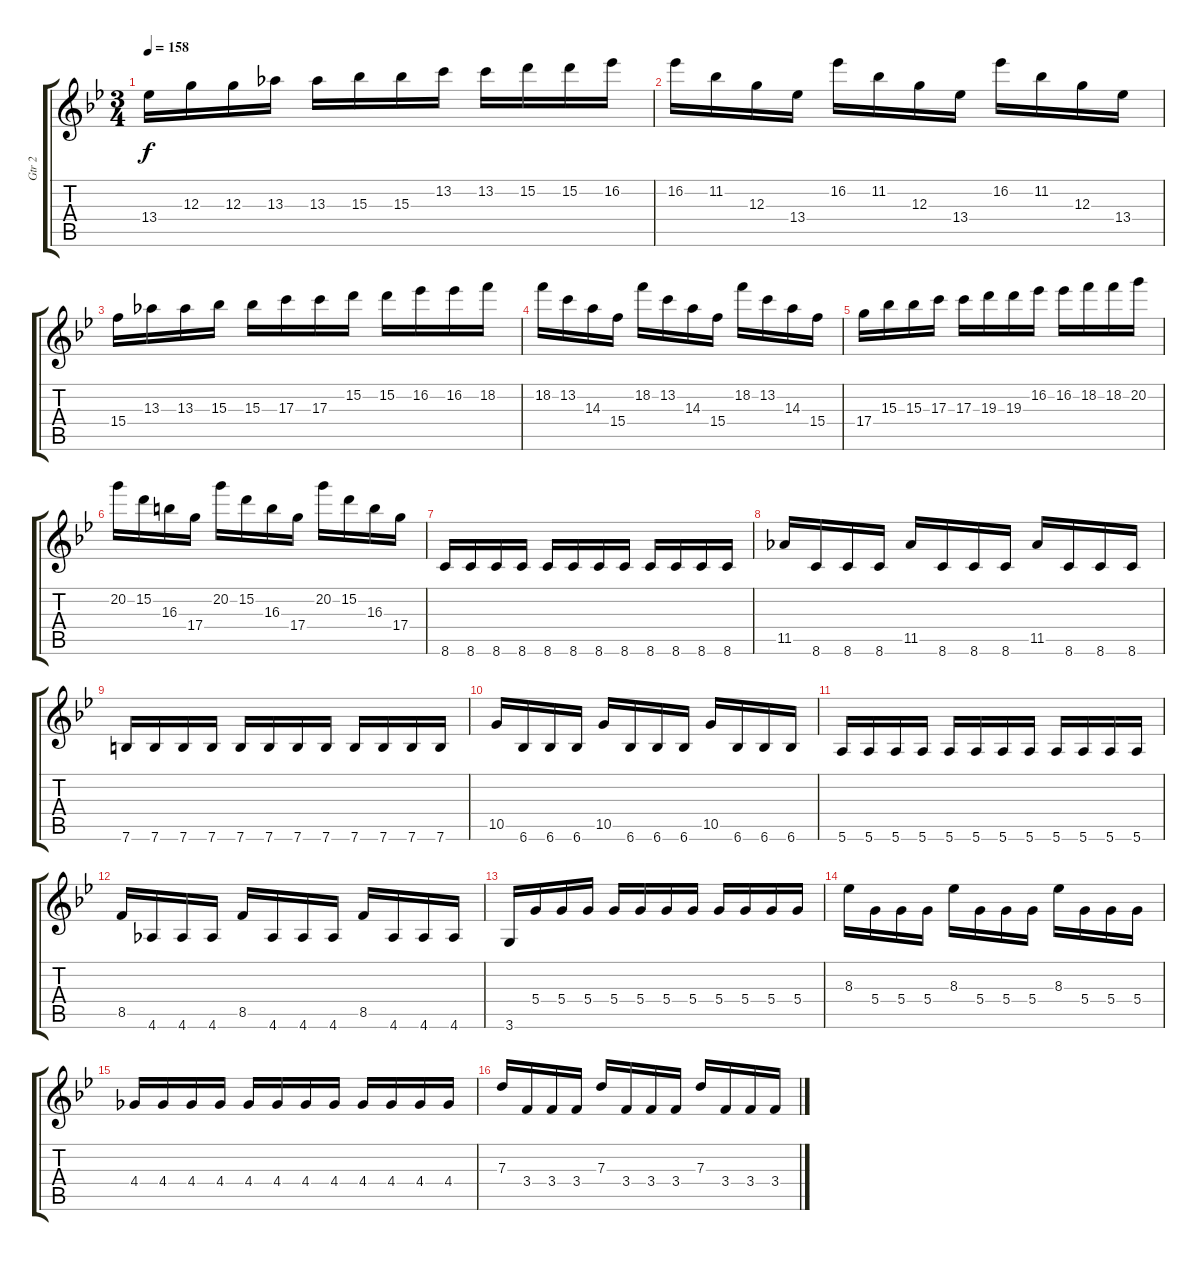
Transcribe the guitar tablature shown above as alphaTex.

\track ("Gtr 2" "Gtr 2") {instrument overdrivenguitar}
\staff {score tabs}
\tuning (E4 B3 G3 D3 A2 E2) {hide}
\ts (3 4)
\tempo 158
\clef g2
\ks bb
13.4.16{dy f} 12.3.16 12.3.16 13.3.16 13.3.16 15.3.16 15.3.16 13.2.16 13.2.16 15.2.16 15.2.16 16.2.16 |
16.2.16 11.2.16 12.3.16 13.4.16 16.2.16 11.2.16 12.3.16 13.4.16 16.2.16 11.2.16 12.3.16 13.4.16 |
15.4.16 13.3.16 13.3.16 15.3.16 15.3.16 17.3.16 17.3.16 15.2.16 15.2.16 16.2.16 16.2.16 18.2.16 |
18.2.16 13.2.16 14.3.16 15.4.16 18.2.16 13.2.16 14.3.16 15.4.16 18.2.16 13.2.16 14.3.16 15.4.16 |
17.4.16 15.3.16 15.3.16 17.3.16 17.3.16 19.3.16 19.3.16 16.2.16 16.2.16 18.2.16 18.2.16 20.2.16 |
20.2.16 15.2.16 16.3.16 17.4.16 20.2.16 15.2.16 16.3.16 17.4.16 20.2.16 15.2.16 16.3.16 17.4.16 |
8.6.16 8.6.16 8.6.16 8.6.16 8.6.16 8.6.16 8.6.16 8.6.16 8.6.16 8.6.16 8.6.16 8.6.16 |
11.5.16 8.6.16 8.6.16 8.6.16 11.5.16 8.6.16 8.6.16 8.6.16 11.5.16 8.6.16 8.6.16 8.6.16 |
7.6.16 7.6.16 7.6.16 7.6.16 7.6.16 7.6.16 7.6.16 7.6.16 7.6.16 7.6.16 7.6.16 7.6.16 |
10.5.16 6.6.16 6.6.16 6.6.16 10.5.16 6.6.16 6.6.16 6.6.16 10.5.16 6.6.16 6.6.16 6.6.16 |
5.6.16 5.6.16 5.6.16 5.6.16 5.6.16 5.6.16 5.6.16 5.6.16 5.6.16 5.6.16 5.6.16 5.6.16 |
8.5.16 4.6.16 4.6.16 4.6.16 8.5.16 4.6.16 4.6.16 4.6.16 8.5.16 4.6.16 4.6.16 4.6.16 |
3.6.16 5.4.16 5.4.16 5.4.16 5.4.16 5.4.16 5.4.16 5.4.16 5.4.16 5.4.16 5.4.16 5.4.16 |
8.3.16 5.4.16 5.4.16 5.4.16 8.3.16 5.4.16 5.4.16 5.4.16 8.3.16 5.4.16 5.4.16 5.4.16 |
4.4.16 4.4.16 4.4.16 4.4.16 4.4.16 4.4.16 4.4.16 4.4.16 4.4.16 4.4.16 4.4.16 4.4.16 |
7.3.16 3.4.16 3.4.16 3.4.16 7.3.16 3.4.16 3.4.16 3.4.16 7.3.16 3.4.16 3.4.16 3.4.16
